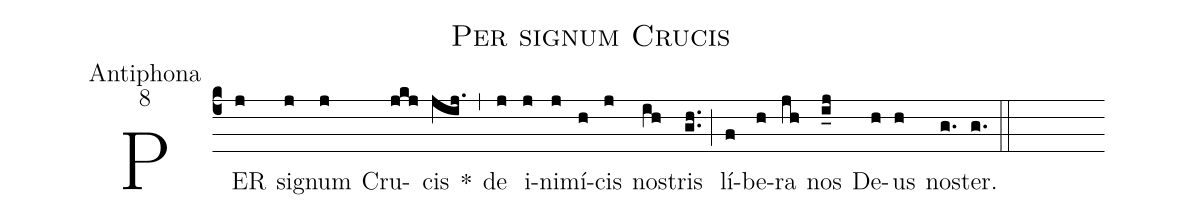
name:Per signum Crucis;
office-part:Antiphona;
mode:8;
%%
(c4) PER(j) si(j)gnum(j) Cru(jkj)cis(jij.) *(,) de(j) i(j)ni(j)mí(h)cis(j) no(ih)stris(gh..) (;) lí(f)be(h)ra(jh) nos(i_j) De(h)us(h) no(g.)ster.(g.) (::)
